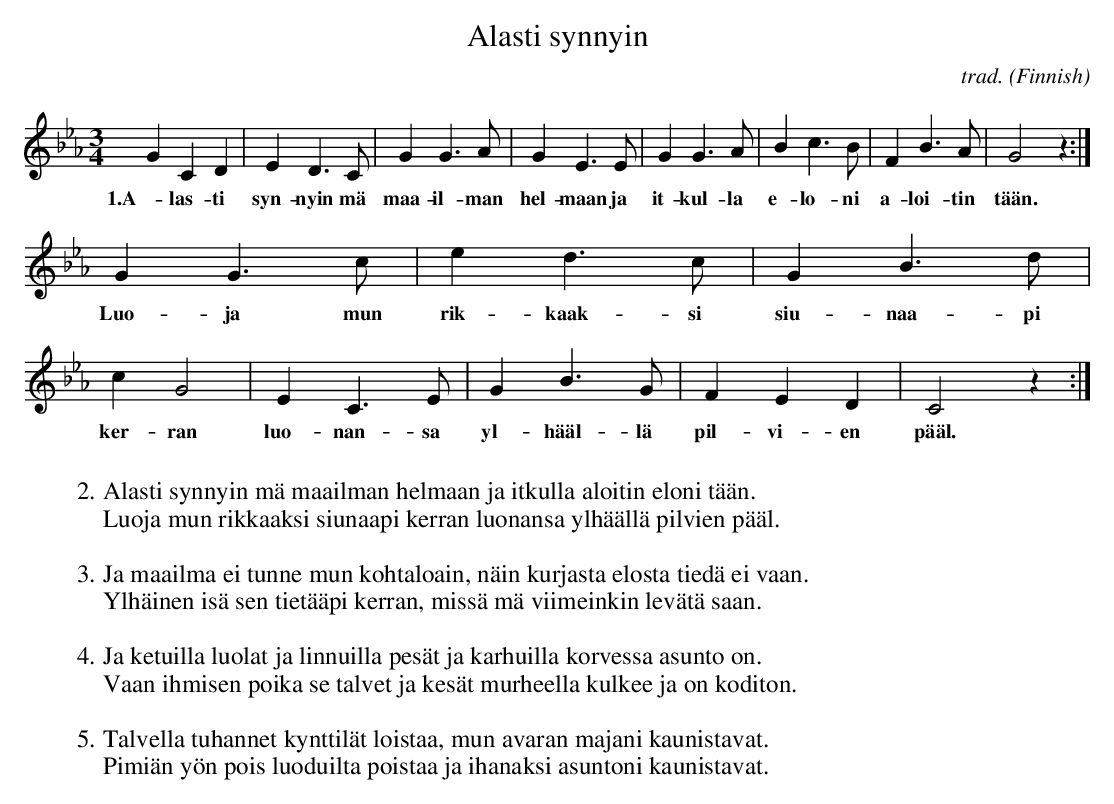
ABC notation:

X:1
T:Alasti synnyin
C:trad.
O:Finnish
M:3/4
L:1/4
K:C min
G C D | E D>C | G G>A | G E>E | G G>A | B c>B | F B>A | G2 z :|
w:1.A-las-ti | syn-nyin mä | maa-il-man | hel-maan ja | it-kul-la | e-lo-ni | a-loi-tin | tään.
G G>c | e d>c | G B>d | c G2 | E C>E | G B>G | F E D | C2 z :|
w:Luo-ja mun | rik-kaak-si | siu-naa-pi | ker-ran | luo-nan-sa | yl-hääl-lä | pil-vi-en | pääl.
W:
W:2.Alasti synnyin mä maailman helmaan ja itkulla aloitin eloni tään.
W:Luoja mun rikkaaksi siunaapi kerran luonansa ylhäällä pilvien pääl.
W:
W:3.Ja maailma ei tunne mun kohtaloain, näin kurjasta elosta tiedä ei vaan.
W:Ylhäinen isä sen tietääpi kerran, missä mä viimeinkin levätä saan.
W:
W:4.Ja ketuilla luolat ja linnuilla pesät ja karhuilla korvessa asunto on.
W:Vaan ihmisen poika se talvet ja kesät murheella kulkee ja on koditon.
W:
W:5.Talvella tuhannet kynttilät loistaa, mun avaran majani kaunistavat.
W:Pimiän yön pois luoduilta poistaa ja ihanaksi asuntoni kaunistavat.
